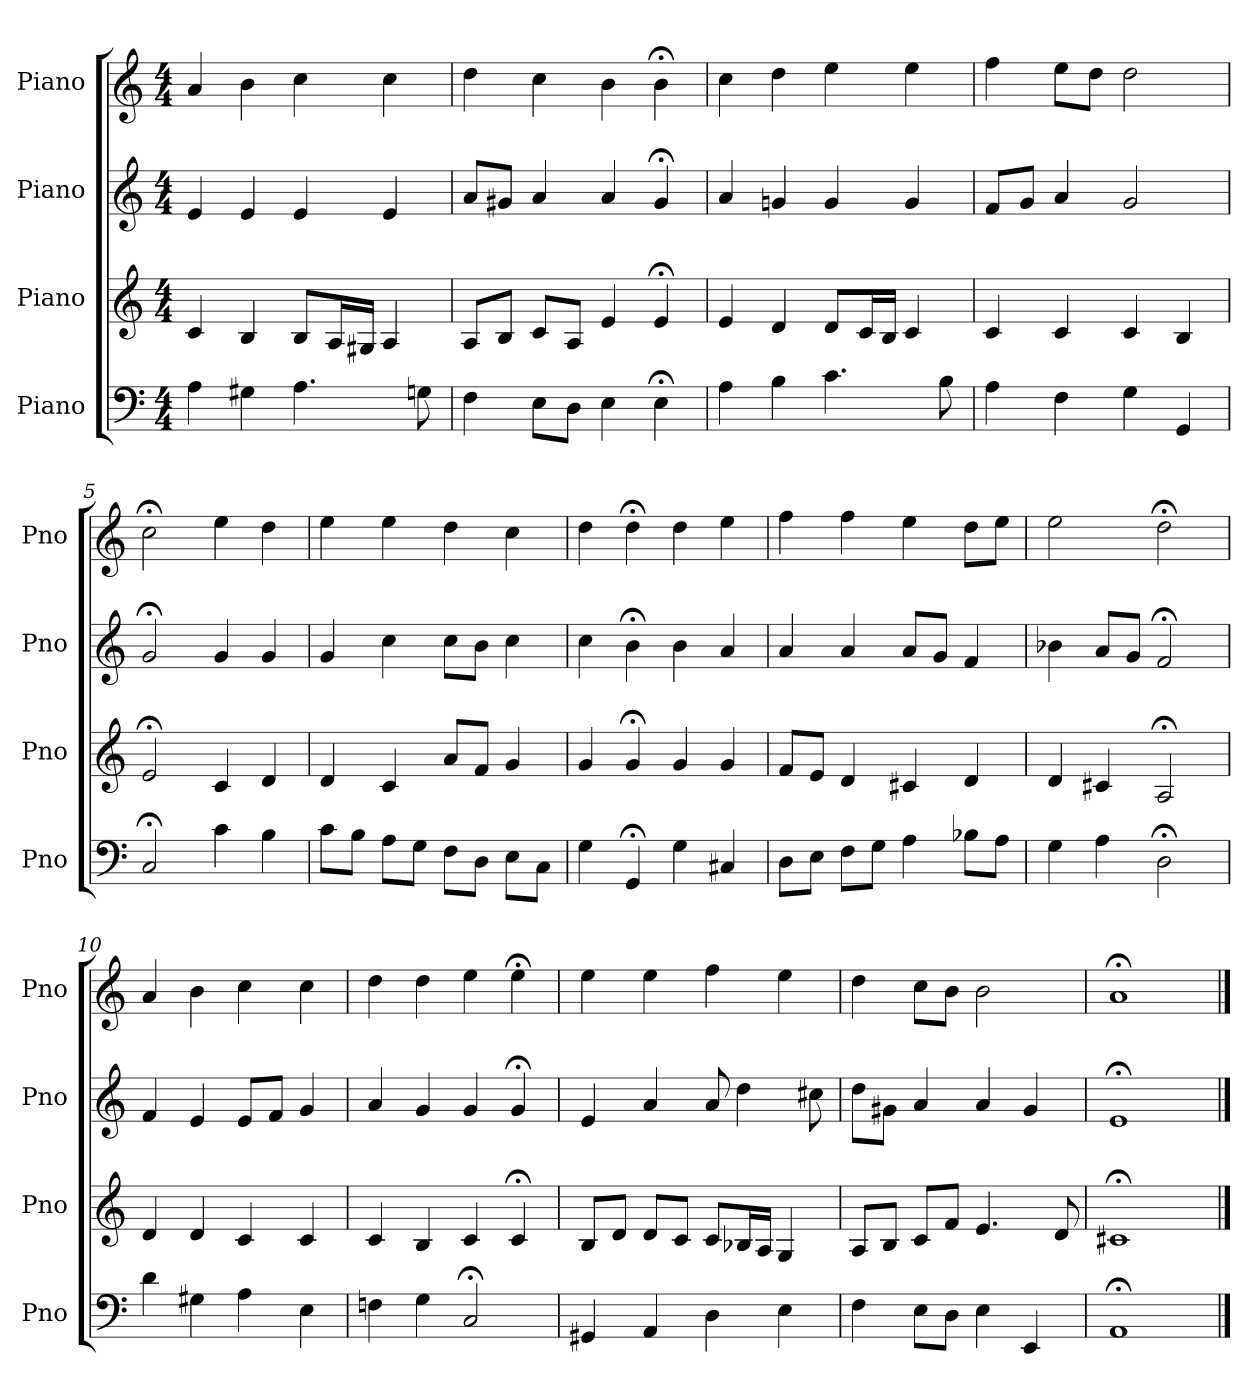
**kern	**kern	**kern	**kern
*part4	*part3	*part2	*part1
*staff4	*staff3	*staff2	*staff1
*I"Piano	*I"Piano	*I"Piano	*I"Piano
*I'Pno	*I'Pno	*I'Pno	*I'Pno
*clefF4	*clefG2	*clefG2	*clefG2
*k[]	*k[]	*k[]	*k[]
*M4/4	*M4/4	*M4/4	*M4/4
=1	=1	=1	=1
4A\	4c/	4e/	4a/
4G#X\	4B/	4e/	4b\
4.A\	8B/L	4e/	4cc\
.	16A/L	.	.
.	16G#X/JJ	.	.
.	4A/	4e/	4cc\
8Gn\	.	.	.
=2	=2	=2	=2
4F\	8A/L	8a/L	4dd\
.	8B/J	8g#X/J	.
8E\L	8c/L	4a/	4cc\
8D\J	8A/J	.	.
4E\	4e/	4a/	4b\
4E;<\	4e;</	4g#;</	4b;<\
=3	=3	=3	=3
4A\	4e/	4a/	4cc\
4B\	4d/	4gn/	4dd\
4.c\	8d/L	4g/	4ee\
.	16c/L	.	.
.	16B/JJ	.	.
.	4c/	4g/	4ee\
8B\	.	.	.
=4	=4	=4	=4
4A\	4c/	8f/L	4ff\
.	.	8g/J	.
4F\	4c/	4a/	8ee\L
.	.	.	8dd\J
4G\	4c/	2g/	2dd\
4GG/	4B/	.	.
=5	=5	=5	=5
2C;</	2e;</	2g;</	2cc;<\
4c\	4c/	4g/	4ee\
4B\	4d/	4g/	4dd\
=6	=6	=6	=6
8c\L	4d/	4g/	4ee\
8B\J	.	.	.
8A\L	4c/	4cc\	4ee\
8G\J	.	.	.
8F\L	8a/L	8cc\L	4dd\
8D\J	8f/J	8b\J	.
8E\L	4g/	4cc\	4cc\
8C\J	.	.	.
=7	=7	=7	=7
4G\	4g/	4cc\	4dd\
4GG;</	4g;</	4b;<\	4dd;<\
4G\	4g/	4b\	4dd\
4C#X/	4g/	4a/	4ee\
=8	=8	=8	=8
8D\L	8f/L	4a/	4ff\
8E\J	8e/J	.	.
8F\L	4d/	4a/	4ff\
8G\J	.	.	.
4A\	4c#X/	8a/L	4ee\
.	.	8g/J	.
8B-X\L	4d/	4f/	8dd\L
8A\J	.	.	8ee\J
=9	=9	=9	=9
4G\	4d/	4b-X\	2ee\
4A\	4c#X/	8a/L	.
.	.	8g/J	.
2D;<\	2A;</	2f;</	2dd;<\
=10	=10	=10	=10
4d\	4d/	4f/	4a/
4G#X\	4d/	4e/	4b\
4A\	4c/	8e/L	4cc\
.	.	8f/J	.
4E\	4c/	4g/	4cc\
=11	=11	=11	=11
4Fn\	4c/	4a/	4dd\
4G\	4B/	4g/	4dd\
2C;</	4c/	4g/	4ee\
.	4c;</	4g;</	4ee;<\
=12	=12	=12	=12
4GG#X/	8B/L	4e/	4ee\
.	8d/J	.	.
4AA/	8d/L	4a/	4ee\
.	8c/J	.	.
4D\	8c/L	8a/	4ff\
.	16B-X/L	4dd\	.
.	16A/JJ	.	.
4E\	4G/	.	4ee\
.	.	8cc#X\	.
=13	=13	=13	=13
4F\	8A/L	8dd\L	4dd\
.	8B/J	8g#X\J	.
8E\L	8c/L	4a/	8cc\L
8D\J	8f/J	.	8b\J
4E\	4.e/	4a/	2b\
4EE/	.	4g#/	.
.	8d/	.	.
=14	=14	=14	=14
1AA;<	1c#X;<	1e;<	1a;<
==	==	==	==
*-	*-	*-	*-
